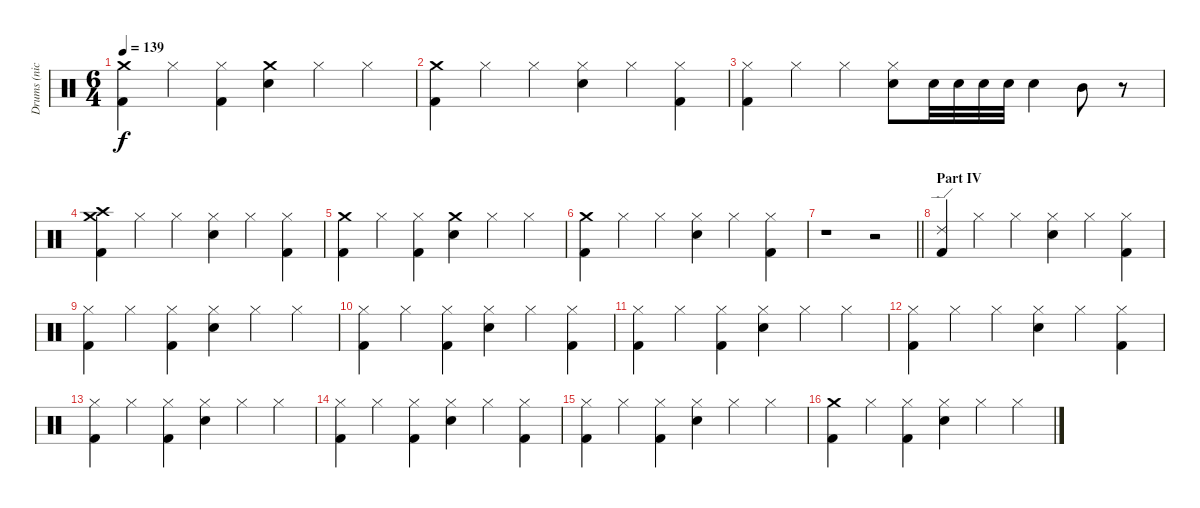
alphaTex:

\track ("Drums (nick Mason)" "Drums (nic") {instrument percussion}
\staff {score}
\articulation defaults
\ts (6 4)
\tempo 139
\clef neutral
\ks c
("Crash medium (hit)" "Kick (hit) 2").4{dy f} "Hi-Hat (closed)".4 ("Hi-Hat (closed)" "Kick (hit) 2").4 ("Crash medium (hit)" "Snare (hit) 2").4 "Hi-Hat (closed)".4 "Hi-Hat (closed)".4 |
("Crash medium (hit)" "Kick (hit) 2").4 "Hi-Hat (closed)".4 "Hi-Hat (closed)".4 ("Hi-Hat (closed)" "Snare (hit) 2").4 "Hi-Hat (closed)".4 ("Hi-Hat (closed)" "Kick (hit) 2").4 |
("Hi-Hat (closed)" "Kick (hit) 2").4 "Hi-Hat (closed)".4 "Hi-Hat (closed)".4 ("Hi-Hat (closed)" "Snare (hit) 2").8 "Snare (hit) 2".32 "Snare (hit) 2".32 "Snare (hit) 2".32 "Snare (hit) 2".32 "Snare (hit) 2".4 "Mid Tom (hit)".8 r.8 |
("Crash high (hit)" "Crash medium (hit)" "Kick (hit) 2").4 "Hi-Hat (closed)".4 "Hi-Hat (closed)".4 ("Hi-Hat (closed)" "Snare (hit) 2").4 "Hi-Hat (closed)".4 ("Hi-Hat (closed)" "Kick (hit) 2").4 |
("Crash medium (hit)" "Kick (hit) 2").4 "Hi-Hat (closed)".4 ("Hi-Hat (closed)" "Kick (hit) 2").4 ("Crash medium (hit)" "Snare (hit) 2").4 "Hi-Hat (closed)".4 "Hi-Hat (closed)".4 |
("Crash medium (hit)" "Kick (hit) 2").4 "Hi-Hat (closed)".4 "Hi-Hat (closed)".4 ("Hi-Hat (closed)" "Snare (hit) 2").4 "Hi-Hat (closed)".4 ("Hi-Hat (closed)" "Kick (hit) 2").4 |
\barLineRight lightlight
r.1 r.2 |
\section ("" "Part IV")
("Ride (edge) 2" "Kick (hit) 2").4 "Hi-Hat (closed)".4 "Hi-Hat (closed)".4 ("Hi-Hat (closed)" "Snare (hit) 2").4 "Hi-Hat (closed)".4 ("Hi-Hat (closed)" "Kick (hit) 2").4 |
("Hi-Hat (closed)" "Kick (hit) 2").4 "Hi-Hat (closed)".4 ("Hi-Hat (closed)" "Kick (hit) 2").4 ("Hi-Hat (closed)" "Snare (hit) 2").4 "Hi-Hat (closed)".4 "Hi-Hat (closed)".4 |
("Hi-Hat (closed)" "Kick (hit) 2").4 "Hi-Hat (closed)".4 ("Hi-Hat (closed)" "Kick (hit) 2").4 ("Hi-Hat (closed)" "Snare (hit) 2").4 "Hi-Hat (closed)".4 ("Hi-Hat (closed)" "Kick (hit) 2").4 |
("Hi-Hat (closed)" "Kick (hit) 2").4 "Hi-Hat (closed)".4 ("Hi-Hat (closed)" "Kick (hit) 2").4 ("Hi-Hat (closed)" "Snare (hit) 2").4 "Hi-Hat (closed)".4 "Hi-Hat (closed)".4 |
("Hi-Hat (closed)" "Kick (hit) 2").4 "Hi-Hat (closed)".4 "Hi-Hat (closed)".4 ("Hi-Hat (closed)" "Snare (hit) 2").4 "Hi-Hat (closed)".4 ("Hi-Hat (closed)" "Kick (hit) 2").4 |
("Hi-Hat (closed)" "Kick (hit) 2").4 "Hi-Hat (closed)".4 ("Hi-Hat (closed)" "Kick (hit) 2").4 ("Hi-Hat (closed)" "Snare (hit) 2").4 "Hi-Hat (closed)".4 "Hi-Hat (closed)".4 |
("Hi-Hat (closed)" "Kick (hit) 2").4 "Hi-Hat (closed)".4 ("Hi-Hat (closed)" "Kick (hit) 2").4 ("Hi-Hat (closed)" "Snare (hit) 2").4 "Hi-Hat (closed)".4 ("Hi-Hat (closed)" "Kick (hit) 2").4 |
("Hi-Hat (closed)" "Kick (hit) 2").4 "Hi-Hat (closed)".4 ("Hi-Hat (closed)" "Kick (hit) 2").4 ("Hi-Hat (closed)" "Snare (hit) 2").4 "Hi-Hat (closed)".4 "Hi-Hat (closed)".4 |
("Crash medium (hit)" "Kick (hit) 2").4 "Hi-Hat (closed)".4 ("Hi-Hat (closed)" "Kick (hit) 2").4 ("Hi-Hat (closed)" "Snare (hit) 2").4 "Hi-Hat (closed)".4 "Hi-Hat (closed)".4
